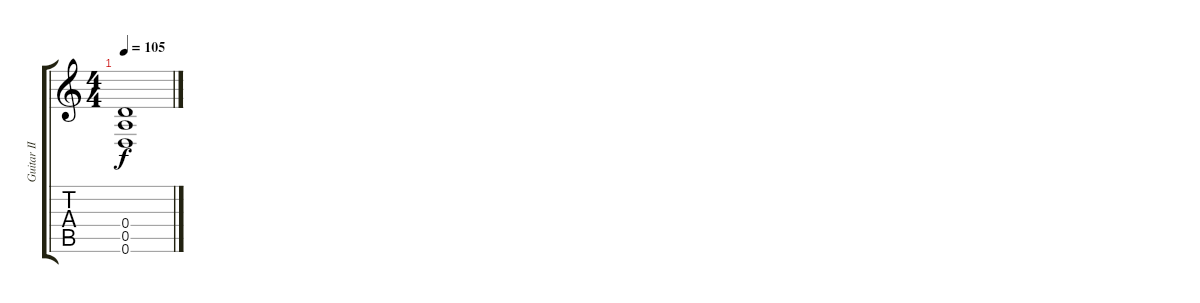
\track ("Guitar II" "Guitar II") {instrument distortionguitar}
\staff {score tabs}
\tuning (E4 B3 G3 D3 A2 D2) {hide}
\ts (4 4)
\tempo 105
\clef g2
\ks c
(0.4 0.5 0.6).1{dy f}
